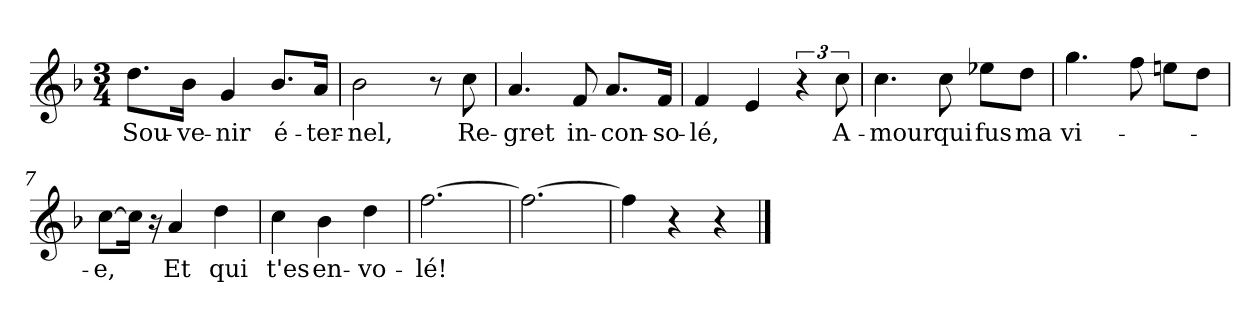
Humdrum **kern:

**kern	**text
*part1	*part1
*staff1	*staff1
*clefG2	*
*k[b-]	*
*M3/4	*
=1	=1
!	!LO:LY:b
8.dd\L	Sou-
!	!LO:LY:b
16b-\Jk	-ve-
!	!LO:LY:b
4g/	-nir
!	!LO:LY:b
8.b-/L	é-
!	!LO:LY:b
16a/Jk	-ter-
=2	=2
!	!LO:LY:b
2b-\	-nel,
8r	.
!	!LO:LY:b
8cc\	Re-
=3	=3
!	!LO:LY:b
4.a/	-gret
!	!LO:LY:b
8f/	in-
!	!LO:LY:b
8.a/L	-con-
!	!LO:LY:b
16f/Jk	-so-
=4	=4
!	!LO:LY:b
4f/	-lé,
4e/	.
6r	.
!	!LO:LY:b
12cc\	A-
=5	=5
!	!LO:LY:b
4.cc\	-mour
!	!LO:LY:b
8cc\	qui
!	!LO:LY:b
8ee-X\L	fus
!	!LO:LY:b
8dd\J	ma
=6	=6
!	!LO:LY:b
4.gg\	vi-
8ff\	.
8een\L	.
8dd\J	.
=7	=7
!	!LO:LY:b
[8cc\L	-e,
16cc\Jk]	.
16r	.
!	!LO:LY:b
4a/	Et
!	!LO:LY:b
4dd\	qui
=8	=8
!	!LO:LY:b
4cc\	t'es
!	!LO:LY:b
4b-\	en-
!	!LO:LY:b
4dd\	-vo-
=9	=9
!	!LO:LY:b
[2.ff\	-lé!
!!LO:LB:g=z
=10	=10
2.ff\_	.
=11	=11
4ff\]	.
4r	.
4r	.
==	==
*-	*-
